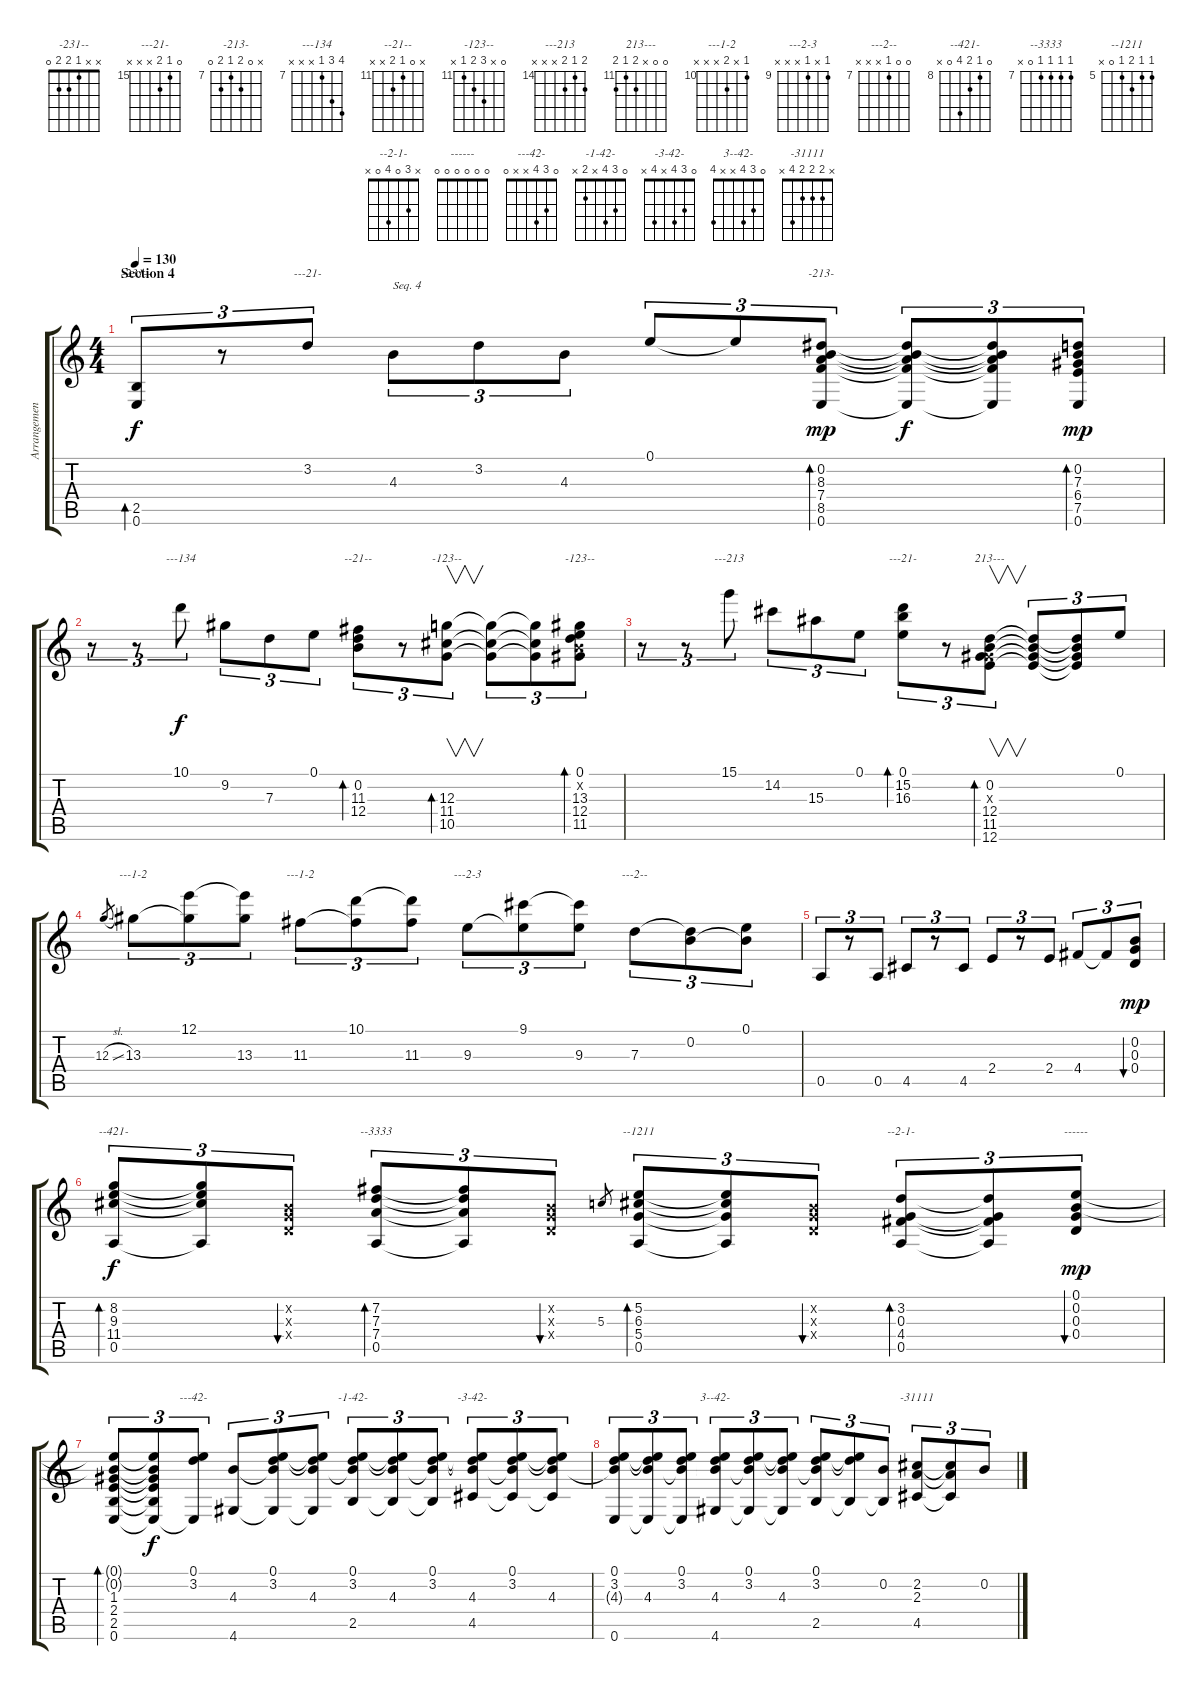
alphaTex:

\track ("Arrangement guitare février 2002" "Arrangemen") {instrument acousticguitarsteel}
\staff {score tabs}
\tuning (E4 B3 G3 D3 A2 E2) {hide}
\chord ("-231--" x x 1 2 2 0)
\chord ("---21-" 0 3 4 x x x)
\chord ("-213-" x 0 8 7 8 0) {firstfret 7}
\chord ("---134" 10 9 7 x x x) {firstfret 7}
\chord ("--21--" x 0 11 12 x x) {firstfret 11}
\chord ("-123--" x x 12 11 10 x) {firstfret 10}
\chord ("-123--" 0 x 13 12 11 x) {firstfret 11}
\chord ("---213" 15 14 15 x x x) {firstfret 14}
\chord ("---21-" 0 15 16 x x x) {firstfret 15}
\chord ("213---" 0 0 x 12 11 12) {firstfret 11}
\chord ("---1-2" 12 x 13 x x x) {firstfret 12}
\chord ("---1-2" 10 x 11 x x x) {firstfret 10}
\chord ("---2-3" 9 x 9 x x x) {firstfret 9}
\chord ("---2--" 0 0 7 x x x) {firstfret 7}
\chord ("--421-" 0 8 9 11 0 x) {firstfret 8}
\chord ("--3333" 7 7 7 7 0 x) {firstfret 7}
\chord ("--1211" 5 5 6 5 0 x) {firstfret 5}
\chord ("--2-1-" x 3 0 4 0 x)
\chord ("------" 0 0 0 0 0 0)
\chord ("---42-" 0 3 4 x x 0)
\chord ("-1-42-" 0 3 4 x 2 x)
\chord ("-3-42-" 0 3 4 x 4 x)
\chord ("3--42-" 0 3 4 x x 4)
\chord ("-31111" x 2 2 2 4 x)
\ts (4 4)
\section ("" "Section 4")
\tempo 130
\clef g2
\ks c
(2.5 0.6).8{tu (3 2) bd 30 ch "-231--" dy f} r.8{tu (3 2)} 3.2.8{tu (3 2) ch "---21-"} 4.3.8{tu (3 2) txt "Seq. 4"} 3.2.8{tu (3 2)} 4.3.8{tu (3 2)} 0.1.8{tu (3 2)} 0.1{t}.8{tu (3 2)} (0.2 8.3 7.4 8.5 0.6).8{tu (3 2) bd 30 ch "-213-" dy mp} (0.2{t} 8.3{t} 7.4{t} 8.5{t} 0.6{t}).8{tu (3 2) dy f} (0.2{t} 8.3{t} 7.4{t} 8.5{t} 0.6{t}).8{tu (3 2)} (0.2 7.3 6.4 7.5 0.6).8{tu (3 2) bd 30 dy mp} |
r.8{tu (3 2)} r.8{tu (3 2)} 10.1.8{tu (3 2) ch "---134" dy f} 9.2.8{tu (3 2)} 7.3.8{tu (3 2)} 0.1.8{tu (3 2)} (0.2 11.3 12.4).8{tu (3 2) bd 30 ch "--21--"} r.8{tu (3 2)} (12.3 11.4 10.5).8{v tu (3 2) bd 30 ch "-123--"} (12.3{t} 11.4{t} 10.5{t}).8{tu (3 2)} (12.3{t} 11.4{t} 10.5{t}).8{tu (3 2)} (0.1 0.2{x} 13.3 12.4 11.5).8{tu (3 2) bd 30 ch "-123--"} |
r.8{tu (3 2)} r.8{tu (3 2)} 15.1.8{tu (3 2) ch "---213"} 14.2.8{tu (3 2)} 15.3.8{tu (3 2)} 0.1.8{tu (3 2)} (0.1 15.2 16.3).8{tu (3 2) bd 30 ch "---21-"} r.8{tu (3 2)} (0.2 0.3{x} 12.4 11.5 12.6).8{v tu (3 2) bd 30 ch "213---"} (0.2{t} 12.4{t} 11.5{t} 12.6{t}).8{tu (3 2)} (0.2{t} 12.4{t} 11.5{t} 12.6{t}).8{tu (3 2)} 0.1.8{tu (3 2)} |
12.3{sl}.8{gr} 13.3.8{tu (3 2) ch "---1-2"} (12.1 13.3{t}).8{tu (3 2)} (12.1{t} 13.3).8{tu (3 2)} 11.3.8{tu (3 2) ch "---1-2"} (10.1 11.3{t}).8{tu (3 2)} (10.1{t} 11.3).8{tu (3 2)} 9.3.8{tu (3 2) ch "---2-3"} (9.1 9.3{t}).8{tu (3 2)} (9.1{t} 9.3).8{tu (3 2)} 7.3.8{tu (3 2) ch "---2--"} (0.2 7.3{t}).8{tu (3 2)} (0.1 0.2{t}).8{tu (3 2)} |
0.5.8{tu (3 2)} r.8{tu (3 2)} 0.5.8{tu (3 2)} 4.5.8{tu (3 2)} r.8{tu (3 2)} 4.5.8{tu (3 2)} 2.4.8{tu (3 2)} r.8{tu (3 2)} 2.4.8{tu (3 2)} 4.4.8{tu (3 2)} 4.4{t}.8{tu (3 2)} (0.2 0.3 0.4).8{tu (3 2) bu 30 dy mp} |
(8.2 9.3 11.4 0.5).8{tu (3 2) bd 30 ch "--421-" dy f} (8.2{t} 9.3{t} 11.4{t} 0.5{t}).8{tu (3 2)} (0.2{x} 0.3{x} 0.4{x}).8{tu (3 2) bu 30} (7.2 7.3 7.4 0.5).8{tu (3 2) bd 30 ch "--3333"} (7.2{t} 7.3{t} 7.4{t} 0.5{t}).8{tu (3 2)} (0.2{x} 0.3{x} 0.4{x}).8{tu (3 2) bu 30} 5.3.8{gr} (5.2 6.3 5.4 0.5).8{tu (3 2) bd 30 ch "--1211"} (5.2{t} 6.3{t} 5.4{t} 0.5{t}).8{tu (3 2)} (0.2{x} 0.3{x} 0.4{x}).8{tu (3 2) bu 30} (3.2 0.3 4.4 0.5).8{tu (3 2) bd 30 ch "--2-1-"} (3.2{t} 0.3{t} 4.4{t} 0.5{t}).8{tu (3 2)} (0.1 0.2 0.3 0.4).8{tu (3 2) bu 30 ch "------" dy mp} |
(0.1{t} 0.2{t} 1.3 2.4 2.5 0.6).8{tu (3 2) bd 30} (0.1{t} 0.2{t} 1.3{t} 2.4{t} 2.5{t} 0.6{t}).8{tu (3 2) dy f} (0.1 3.2 0.6{t}).8{tu (3 2) ch "---42-"} (4.3 4.6).8{tu (3 2)} (0.1 3.2 4.3{t} 4.6{t}).8{tu (3 2)} (0.1{t} 3.2{t} 4.3 4.6{t}).8{tu (3 2)} (0.1 3.2 4.3{t} 2.5).8{tu (3 2) ch "-1-42-"} (0.1{t} 3.2{t} 4.3 2.5{t}).8{tu (3 2)} (0.1 3.2 4.3{t} 2.5{t}).8{tu (3 2)} (0.1{t} 3.2{t} 4.3 4.5).8{tu (3 2) ch "-3-42-"} (0.1 3.2 4.3{t} 4.5{t}).8{tu (3 2)} (0.1{t} 3.2{t} 4.3 4.5{t}).8{tu (3 2)} |
(0.1 3.2 4.3{t} 0.6).8{tu (3 2)} (0.1{t} 3.2{t} 4.3 0.6{t}).8{tu (3 2)} (0.1 3.2 4.3{t} 0.6{t}).8{tu (3 2)} (0.1{t} 3.2{t} 4.3 4.6).8{tu (3 2) ch "3--42-"} (0.1 3.2 4.3{t} 4.6{t}).8{tu (3 2)} (0.1{t} 3.2{t} 4.3 4.6{t}).8{tu (3 2)} (0.1 3.2 4.3{t} 2.5).8{tu (3 2)} (0.1{t} 3.2{t} 2.5{t}).8{tu (3 2)} (0.2 2.5{t}).8{tu (3 2)} (2.2 2.3 4.5).8{tu (3 2) ch "-31111"} (2.2{t} 2.3{t} 4.5{t}).8{tu (3 2)} 0.2.8{tu (3 2)}
